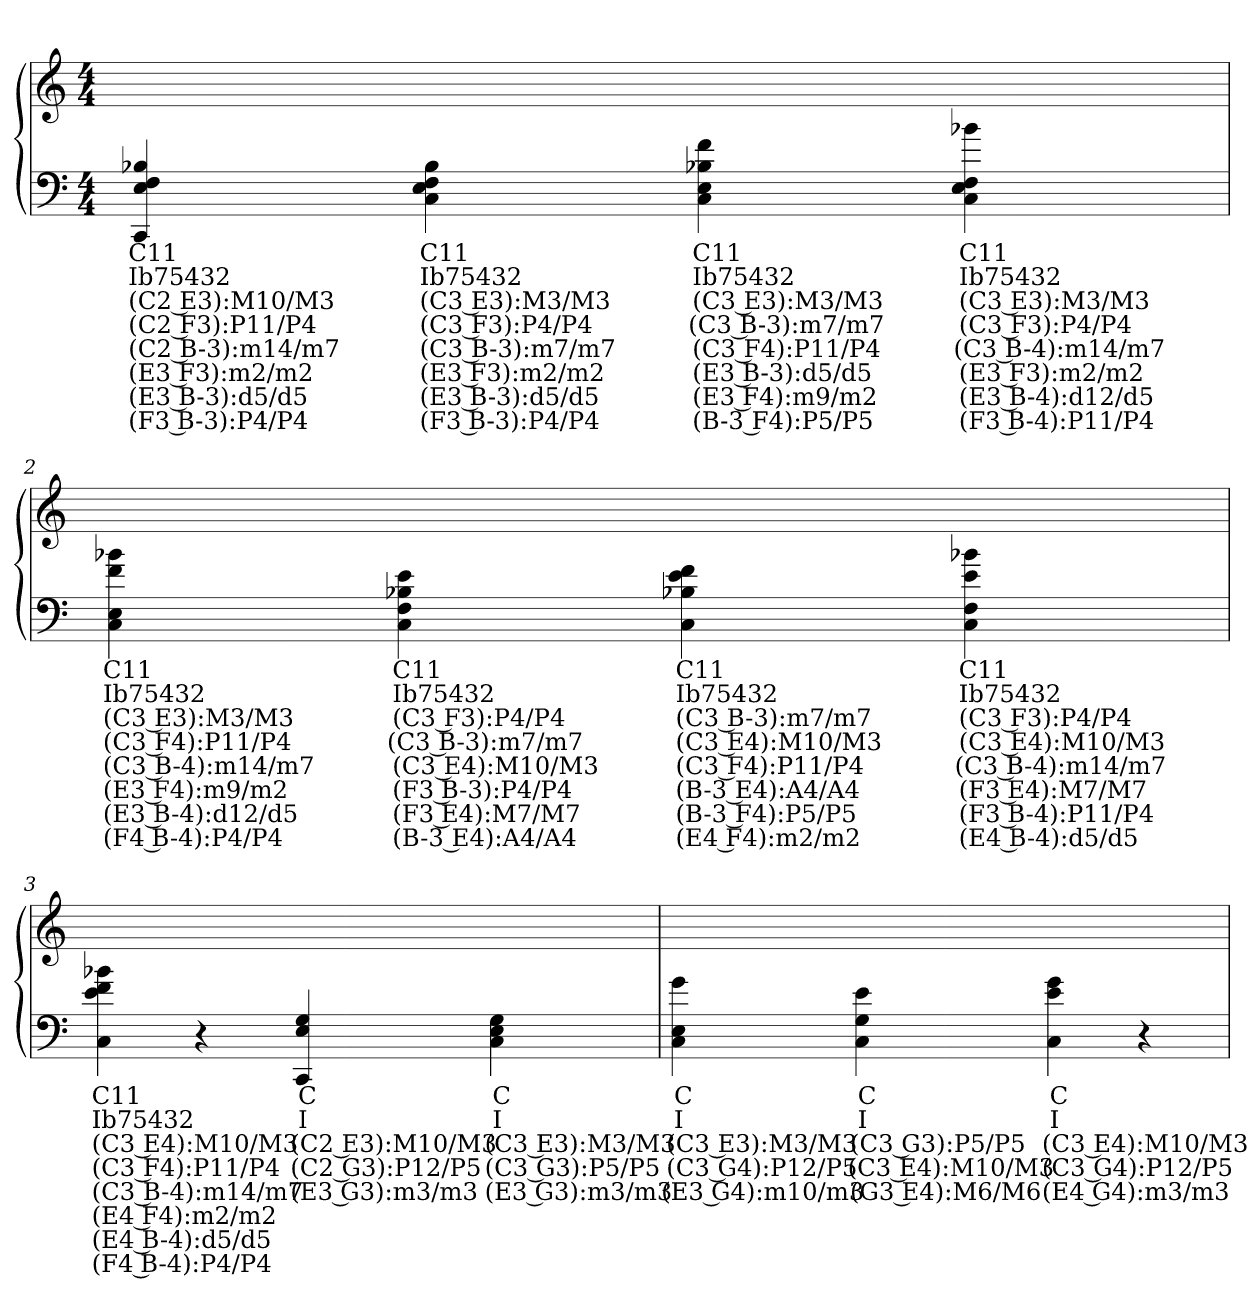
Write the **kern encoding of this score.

**kern	**text	**text	**text	**text	**text	**text	**text	**text	**kern
*part2	*part2	*part2	*part2	*part2	*part2	*part2	*part2	*part2	*part1
*staff2	*staff2	*staff2	*staff2	*staff2	*staff2	*staff2	*staff2	*staff2	*staff1
*clefF4	*	*	*	*	*	*	*	*	*clefG2
*k[]	*	*	*	*	*	*	*	*	*k[]
*C:	*	*	*	*	*	*	*	*	*C:
*M4/4	*	*	*	*	*	*	*	*	*M4/4
*MM60	*	*	*	*	*	*	*	*	*MM60
=1	=1	=1	=1	=1	=1	=1	=1	=1	=1
4CC 4E 4F 4B-X	C11	Ib75432	(C2 E3):M10/M3	(C2 F3):P11/P4	(C2 B-3):m14/m7	(E3 F3):m2/m2	(E3 B-3):d5/d5	(F3 B-3):P4/P4	1ryy
4C 4E 4F 4B-	C11	Ib75432	(C3 E3):M3/M3	(C3 F3):P4/P4	(C3 B-3):m7/m7	(E3 F3):m2/m2	(E3 B-3):d5/d5	(F3 B-3):P4/P4	.
4C 4E 4B-X 4f	C11	Ib75432	(C3 E3):M3/M3	(C3 B-3):m7/m7	(C3 F4):P11/P4	(E3 B-3):d5/d5	(E3 F4):m9/m2	(B-3 F4):P5/P5	.
4C 4E 4F 4b-X	C11	Ib75432	(C3 E3):M3/M3	(C3 F3):P4/P4	(C3 B-4):m14/m7	(E3 F3):m2/m2	(E3 B-4):d12/d5	(F3 B-4):P11/P4	.
=2	=2	=2	=2	=2	=2	=2	=2	=2	=2
4C 4E 4f 4b-X	C11	Ib75432	(C3 E3):M3/M3	(C3 F4):P11/P4	(C3 B-4):m14/m7	(E3 F4):m9/m2	(E3 B-4):d12/d5	(F4 B-4):P4/P4	1ryy
4C 4F 4B-X 4e	C11	Ib75432	(C3 F3):P4/P4	(C3 B-3):m7/m7	(C3 E4):M10/M3	(F3 B-3):P4/P4	(F3 E4):M7/M7	(B-3 E4):A4/A4	.
4C 4B-X 4e 4f	C11	Ib75432	(C3 B-3):m7/m7	(C3 E4):M10/M3	(C3 F4):P11/P4	(B-3 E4):A4/A4	(B-3 F4):P5/P5	(E4 F4):m2/m2	.
4C 4F 4e 4b-X	C11	Ib75432	(C3 F3):P4/P4	(C3 E4):M10/M3	(C3 B-4):m14/m7	(F3 E4):M7/M7	(F3 B-4):P11/P4	(E4 B-4):d5/d5	.
=3	=3	=3	=3	=3	=3	=3	=3	=3	=3
4C 4e 4f 4b-X	C11	Ib75432	(C3 E4):M10/M3	(C3 F4):P11/P4	(C3 B-4):m14/m7	(E4 F4):m2/m2	(E4 B-4):d5/d5	(F4 B-4):P4/P4	1ryy
4r	.	.	.	.	.	.	.	.	.
4CC 4E 4G	C	I	(C2 E3):M10/M3	(C2 G3):P12/P5	(E3 G3):m3/m3	.	.	.	.
4C 4E 4G	C	I	(C3 E3):M3/M3	(C3 G3):P5/P5	(E3 G3):m3/m3	.	.	.	.
=4	=4	=4	=4	=4	=4	=4	=4	=4	=4
4C 4E 4g	C	I	(C3 E3):M3/M3	(C3 G4):P12/P5	(E3 G4):m10/m3	.	.	.	1ryy
4C 4G 4e	C	I	(C3 G3):P5/P5	(C3 E4):M10/M3	(G3 E4):M6/M6	.	.	.	.
4C 4e 4g	C	I	(C3 E4):M10/M3	(C3 G4):P12/P5	(E4 G4):m3/m3	.	.	.	.
4r	.	.	.	.	.	.	.	.	.
=	=	=	=	=	=	=	=	=	=
*-	*-	*-	*-	*-	*-	*-	*-	*-	*-
